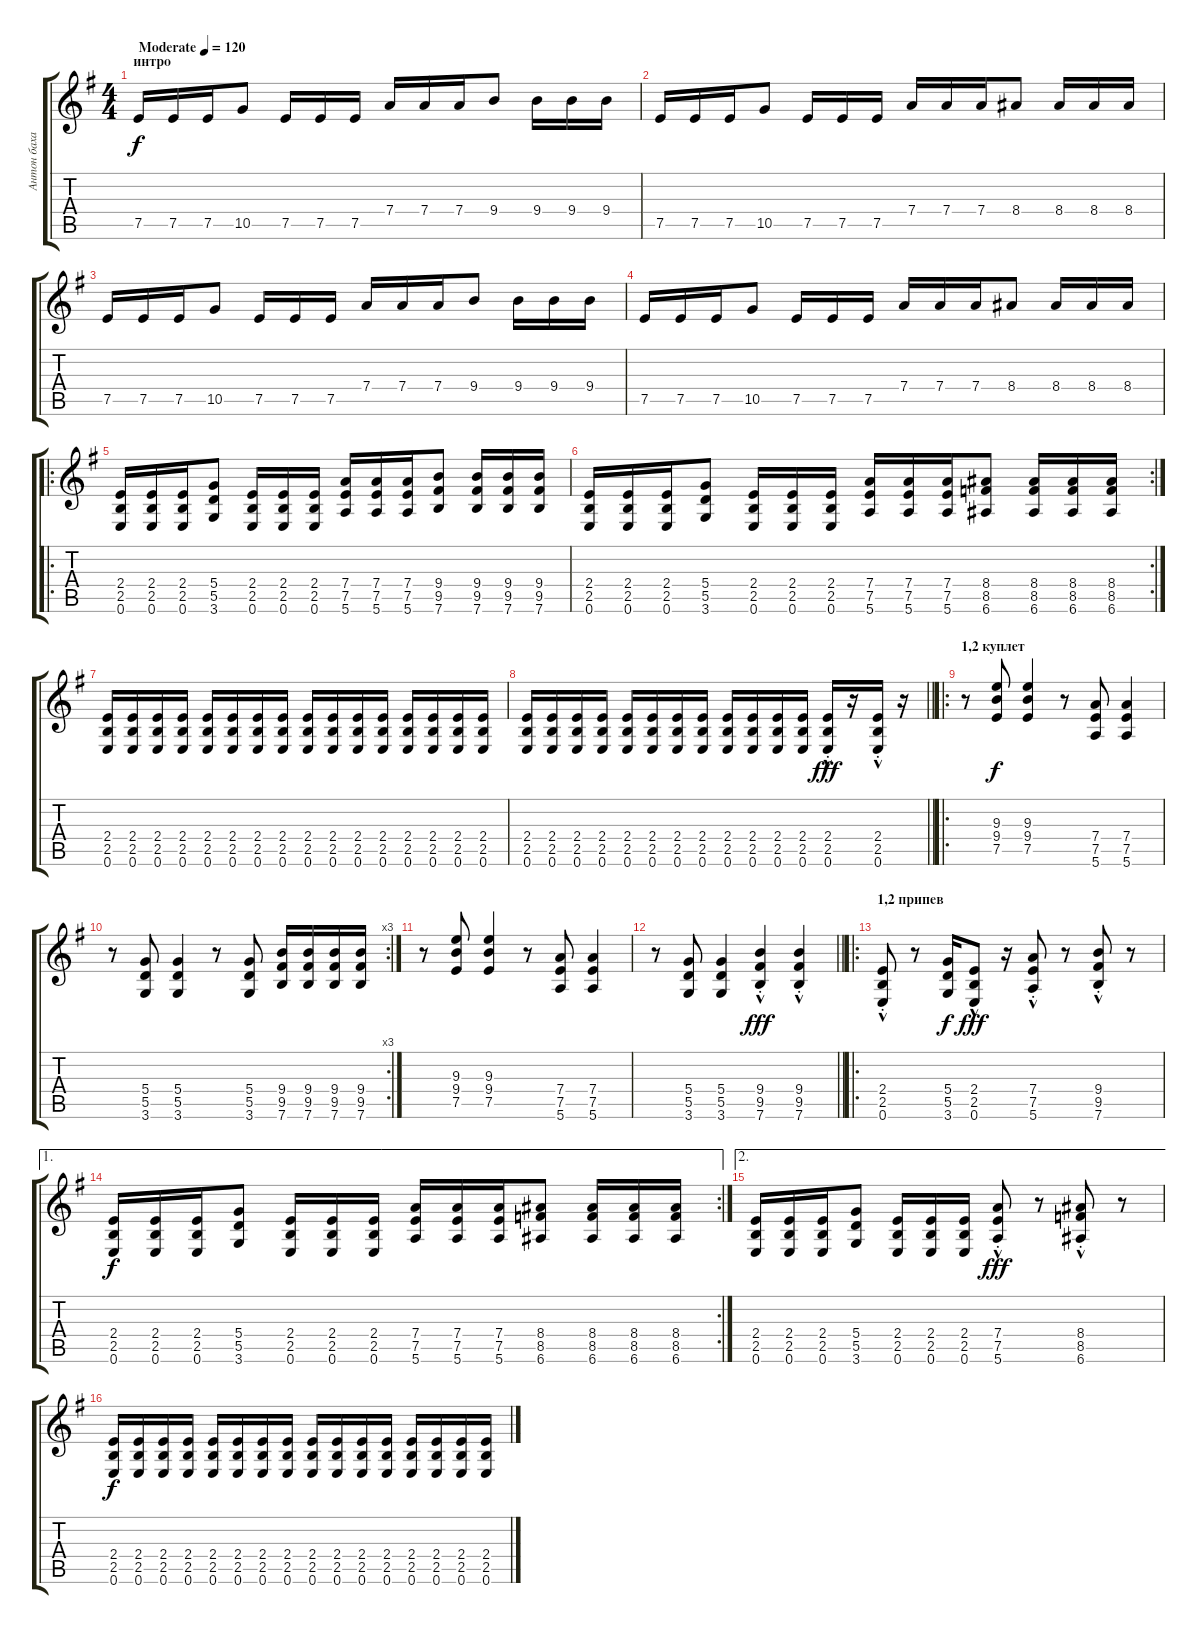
\track ("Антон бахает" "Антон баха") {instrument overdrivenguitar}
\staff {score tabs}
\tuning (E4 B3 G3 D3 A2 E2) {hide}
\ts (4 4)
\section ("" "интро")
\tempo (120 "Moderate")
\clef g2
\ks eminor
7.5.16{dy f instrument overdrivenguitar} 7.5.16 7.5.16 10.5.8 7.5.16 7.5.16 7.5.16 7.4.16 7.4.16 7.4.16 9.4.8 9.4.16 9.4.16 9.4.16 |
7.5.16 7.5.16 7.5.16 10.5.8 7.5.16 7.5.16 7.5.16 7.4.16 7.4.16 7.4.16 8.4.8 8.4.16 8.4.16 8.4.16 |
7.5.16 7.5.16 7.5.16 10.5.8 7.5.16 7.5.16 7.5.16 7.4.16 7.4.16 7.4.16 9.4.8 9.4.16 9.4.16 9.4.16 |
7.5.16 7.5.16 7.5.16 10.5.8 7.5.16 7.5.16 7.5.16 7.4.16 7.4.16 7.4.16 8.4.8 8.4.16 8.4.16 8.4.16 |
\ro
(2.4 2.5 0.6).16 (2.4 2.5 0.6).16 (2.4 2.5 0.6).16 (5.4 5.5 3.6).8 (2.4 2.5 0.6).16 (2.4 2.5 0.6).16 (2.4 2.5 0.6).16 (7.4 7.5 5.6).16 (7.4 7.5 5.6).16 (7.4 7.5 5.6).16 (9.4 9.5 7.6).8 (9.4 9.5 7.6).16 (9.4 9.5 7.6).16 (9.4 9.5 7.6).16 |
\rc 2
(2.4 2.5 0.6).16 (2.4 2.5 0.6).16 (2.4 2.5 0.6).16 (5.4 5.5 3.6).8 (2.4 2.5 0.6).16 (2.4 2.5 0.6).16 (2.4 2.5 0.6).16 (7.4 7.5 5.6).16 (7.4 7.5 5.6).16 (7.4 7.5 5.6).16 (8.4 8.5 6.6).8 (8.4 8.5 6.6).16 (8.4 8.5 6.6).16 (8.4 8.5 6.6).16 |
(2.4 2.5 0.6).16 (2.4 2.5 0.6).16 (2.4 2.5 0.6).16 (2.4 2.5 0.6).16 (2.4 2.5 0.6).16 (2.4 2.5 0.6).16 (2.4 2.5 0.6).16 (2.4 2.5 0.6).16 (2.4 2.5 0.6).16 (2.4 2.5 0.6).16 (2.4 2.5 0.6).16 (2.4 2.5 0.6).16 (2.4 2.5 0.6).16 (2.4 2.5 0.6).16 (2.4 2.5 0.6).16 (2.4 2.5 0.6).16 |
\barLineRight lightlight
(2.4 2.5 0.6).16 (2.4 2.5 0.6).16 (2.4 2.5 0.6).16 (2.4 2.5 0.6).16 (2.4 2.5 0.6).16 (2.4 2.5 0.6).16 (2.4 2.5 0.6).16 (2.4 2.5 0.6).16 (2.4 2.5 0.6).16 (2.4 2.5 0.6).16 (2.4 2.5 0.6).16 (2.4 2.5 0.6).16 (2.4{hac st} 2.5{hac st} 0.6{hac st}).16{dy fff} r.16 (2.4{hac st} 2.5{hac st} 0.6{hac st}).16 r.16 |
\ro
\section ("" "1,2 куплет")
r.8 (9.3 9.4 7.5).8{dy f} (9.3 9.4 7.5).4 r.8 (7.4 7.5 5.6).8 (7.4 7.5 5.6).4 |
\rc 3
r.8 (5.4 5.5 3.6).8 (5.4 5.5 3.6).4 r.8 (5.4 5.5 3.6).8 (9.4 9.5 7.6).16 (9.4 9.5 7.6).16 (9.4 9.5 7.6).16 (9.4 9.5 7.6).16 |
r.8 (9.3 9.4 7.5).8 (9.3 9.4 7.5).4 r.8 (7.4 7.5 5.6).8 (7.4 7.5 5.6).4 |
\barLineRight lightlight
r.8 (5.4 5.5 3.6).8 (5.4 5.5 3.6).4 (9.4{hac st} 9.5{hac st} 7.6{hac st}).4{dy fff} (9.4{hac st} 9.5{hac st} 7.6{hac st}).4 |
\ro
\section ("" "1,2 припев")
(2.4{hac st} 2.5{hac st} 0.6{hac st}).8 r.8 (5.4 5.5 3.6).16{dy f} (2.4{hac} 2.5{hac} 0.6{hac}).8{dy fff} r.16 (7.4{hac st} 7.5{hac st} 5.6{hac st}).8 r.8 (9.4{hac st} 9.5{hac st} 7.6{hac st}).8 r.8 |
\ae 1
\rc 2
(2.4 2.5 0.6).16{dy f} (2.4 2.5 0.6).16 (2.4 2.5 0.6).16 (5.4 5.5 3.6).8 (2.4 2.5 0.6).16 (2.4 2.5 0.6).16 (2.4 2.5 0.6).16 (7.4 7.5 5.6).16 (7.4 7.5 5.6).16 (7.4 7.5 5.6).16 (8.4 8.5 6.6).8 (8.4 8.5 6.6).16 (8.4 8.5 6.6).16 (8.4 8.5 6.6).16 |
\ae 2
(2.4 2.5 0.6).16 (2.4 2.5 0.6).16 (2.4 2.5 0.6).16 (5.4 5.5 3.6).8 (2.4 2.5 0.6).16 (2.4 2.5 0.6).16 (2.4 2.5 0.6).16 (7.4{hac st} 7.5{hac st} 5.6{hac st}).8{dy fff} r.8 (8.4{hac st} 8.5{hac st} 6.6{hac st}).8 r.8 |
(2.4 2.5 0.6).16{dy f} (2.4 2.5 0.6).16 (2.4 2.5 0.6).16 (2.4 2.5 0.6).16 (2.4 2.5 0.6).16 (2.4 2.5 0.6).16 (2.4 2.5 0.6).16 (2.4 2.5 0.6).16 (2.4 2.5 0.6).16 (2.4 2.5 0.6).16 (2.4 2.5 0.6).16 (2.4 2.5 0.6).16 (2.4 2.5 0.6).16 (2.4 2.5 0.6).16 (2.4 2.5 0.6).16 (2.4 2.5 0.6).16
